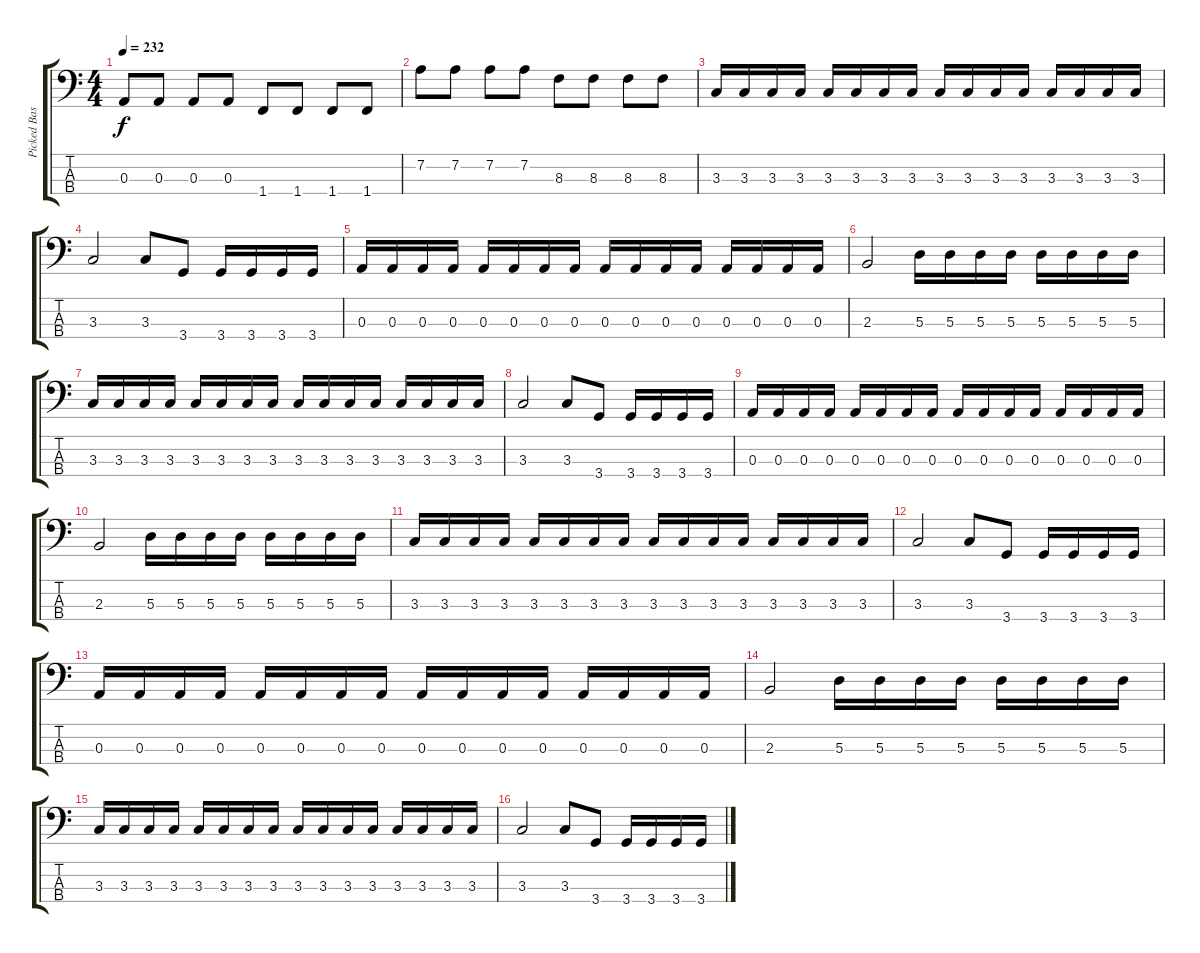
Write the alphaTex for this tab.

\track ("Picked Bass w/ Trash Distortion" "Picked Bas") {instrument electricbasspick}
\staff {score tabs}
\tuning (G2 D2 A1 E1) {hide}
\ts (4 4)
\tempo 232
\clef f4
\ks c
0.3.8{dy f} 0.3.8 0.3.8 0.3.8 1.4.8 1.4.8 1.4.8 1.4.8 |
7.2.8 7.2.8 7.2.8 7.2.8 8.3.8 8.3.8 8.3.8 8.3.8 |
3.3.16{instrument electricbasspick} 3.3.16 3.3.16 3.3.16 3.3.16 3.3.16 3.3.16 3.3.16 3.3.16 3.3.16 3.3.16 3.3.16 3.3.16 3.3.16 3.3.16 3.3.16 |
3.3.2 3.3.8 3.4.8 3.4.16 3.4.16 3.4.16 3.4.16 |
0.3.16 0.3.16 0.3.16 0.3.16 0.3.16 0.3.16 0.3.16 0.3.16 0.3.16 0.3.16 0.3.16 0.3.16 0.3.16 0.3.16 0.3.16 0.3.16 |
2.3.2 5.3.16 5.3.16 5.3.16 5.3.16 5.3.16 5.3.16 5.3.16 5.3.16 |
3.3.16 3.3.16 3.3.16 3.3.16 3.3.16 3.3.16 3.3.16 3.3.16 3.3.16 3.3.16 3.3.16 3.3.16 3.3.16 3.3.16 3.3.16 3.3.16 |
3.3.2 3.3.8 3.4.8 3.4.16 3.4.16 3.4.16 3.4.16 |
0.3.16 0.3.16 0.3.16 0.3.16 0.3.16 0.3.16 0.3.16 0.3.16 0.3.16 0.3.16 0.3.16 0.3.16 0.3.16 0.3.16 0.3.16 0.3.16 |
2.3.2 5.3.16 5.3.16 5.3.16 5.3.16 5.3.16 5.3.16 5.3.16 5.3.16 |
3.3.16 3.3.16 3.3.16 3.3.16 3.3.16 3.3.16 3.3.16 3.3.16 3.3.16 3.3.16 3.3.16 3.3.16 3.3.16 3.3.16 3.3.16 3.3.16 |
3.3.2 3.3.8 3.4.8 3.4.16 3.4.16 3.4.16 3.4.16 |
0.3.16 0.3.16 0.3.16 0.3.16 0.3.16 0.3.16 0.3.16 0.3.16 0.3.16 0.3.16 0.3.16 0.3.16 0.3.16 0.3.16 0.3.16 0.3.16 |
2.3.2 5.3.16 5.3.16 5.3.16 5.3.16 5.3.16 5.3.16 5.3.16 5.3.16 |
3.3.16 3.3.16 3.3.16 3.3.16 3.3.16 3.3.16 3.3.16 3.3.16 3.3.16 3.3.16 3.3.16 3.3.16 3.3.16 3.3.16 3.3.16 3.3.16 |
3.3.2 3.3.8 3.4.8 3.4.16 3.4.16 3.4.16 3.4.16
